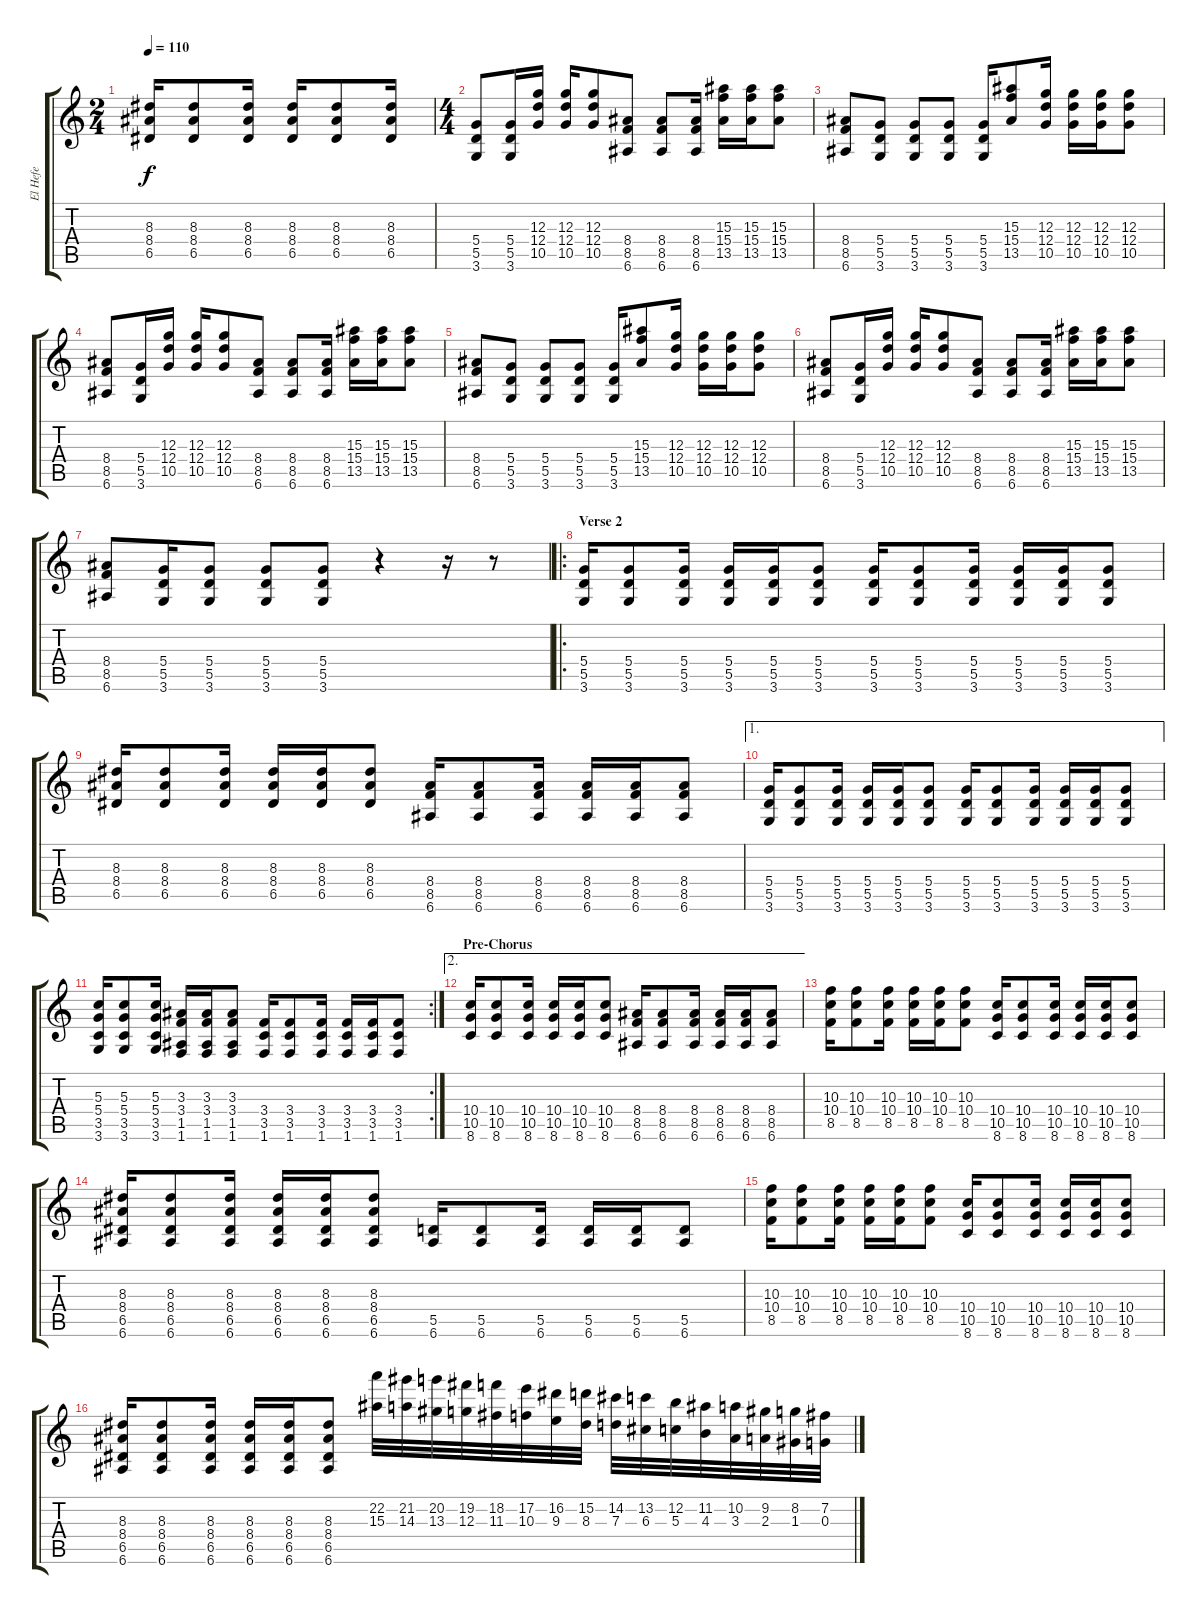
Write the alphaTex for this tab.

\track ("El Hefe" "El Hefe") {instrument overdrivenguitar}
\staff {score tabs}
\tuning (E4 B3 G3 D3 A2 E2) {hide}
\ts (2 4)
\tempo 110
\clef g2
\ks c
(8.3 8.4 6.5).16{dy f} (8.3 8.4 6.5).8 (8.3 8.4 6.5).16 (8.3 8.4 6.5).16 (8.3 8.4 6.5).8 (8.3 8.4 6.5).16 |
\ts (4 4)
(5.4 5.5 3.6).8 (5.4 5.5 3.6).16 (12.3 12.4 10.5).16 (12.3 12.4 10.5).16 (12.3 12.4 10.5).8 (8.4 8.5 6.6).8 (8.4 8.5 6.6).8 (8.4 8.5 6.6).16 (15.3 15.4 13.5).16 (15.3 15.4 13.5).16 (15.3 15.4 13.5).8 |
(8.4 8.5 6.6).8 (5.4 5.5 3.6).8 (5.4 5.5 3.6).8 (5.4 5.5 3.6).8 (5.4 5.5 3.6).16 (15.3 15.4 13.5).8 (12.3 12.4 10.5).16 (12.3 12.4 10.5).16 (12.3 12.4 10.5).16 (12.3 12.4 10.5).8 |
(8.4 8.5 6.6).8 (5.4 5.5 3.6).16 (12.3 12.4 10.5).16 (12.3 12.4 10.5).16 (12.3 12.4 10.5).8 (8.4 8.5 6.6).8 (8.4 8.5 6.6).8 (8.4 8.5 6.6).16 (15.3 15.4 13.5).16 (15.3 15.4 13.5).16 (15.3 15.4 13.5).8 |
(8.4 8.5 6.6).8 (5.4 5.5 3.6).8 (5.4 5.5 3.6).8 (5.4 5.5 3.6).8 (5.4 5.5 3.6).16 (15.3 15.4 13.5).8 (12.3 12.4 10.5).16 (12.3 12.4 10.5).16 (12.3 12.4 10.5).16 (12.3 12.4 10.5).8 |
(8.4 8.5 6.6).8 (5.4 5.5 3.6).16 (12.3 12.4 10.5).16 (12.3 12.4 10.5).16 (12.3 12.4 10.5).8 (8.4 8.5 6.6).8 (8.4 8.5 6.6).8 (8.4 8.5 6.6).16 (15.3 15.4 13.5).16 (15.3 15.4 13.5).16 (15.3 15.4 13.5).8 |
(8.4 8.5 6.6).8 (5.4 5.5 3.6).16 (5.4 5.5 3.6).8 (5.4 5.5 3.6).8 (5.4 5.5 3.6).8 r.4 r.16 r.8 |
\ro
\section ("" "Verse 2")
(5.4 5.5 3.6).16 (5.4 5.5 3.6).8 (5.4 5.5 3.6).16 (5.4 5.5 3.6).16 (5.4 5.5 3.6).16 (5.4 5.5 3.6).8 (5.4 5.5 3.6).16 (5.4 5.5 3.6).8 (5.4 5.5 3.6).16 (5.4 5.5 3.6).16 (5.4 5.5 3.6).16 (5.4 5.5 3.6).8 |
(8.3 8.4 6.5).16 (8.3 8.4 6.5).8 (8.3 8.4 6.5).16 (8.3 8.4 6.5).16 (8.3 8.4 6.5).16 (8.3 8.4 6.5).8 (8.4 8.5 6.6).16 (8.4 8.5 6.6).8 (8.4 8.5 6.6).16 (8.4 8.5 6.6).16 (8.4 8.5 6.6).16 (8.4 8.5 6.6).8 |
\ae 1
(5.4 5.5 3.6).16{instrument overdrivenguitar} (5.4 5.5 3.6).8 (5.4 5.5 3.6).16 (5.4 5.5 3.6).16 (5.4 5.5 3.6).16 (5.4 5.5 3.6).8 (5.4 5.5 3.6).16 (5.4 5.5 3.6).8 (5.4 5.5 3.6).16 (5.4 5.5 3.6).16 (5.4 5.5 3.6).16 (5.4 5.5 3.6).8 |
\rc 2
(5.3 5.4 3.5 3.6).16 (5.3 5.4 3.5 3.6).8 (5.3 5.4 3.5 3.6).16 (3.3 3.4 1.5 1.6).16 (3.3 3.4 1.5 1.6).16 (3.3 3.4 1.5 1.6).8 (3.4 3.5 1.6).16 (3.4 3.5 1.6).8 (3.4 3.5 1.6).16 (3.4 3.5 1.6).16 (3.4 3.5 1.6).16 (3.4 3.5 1.6).8 |
\ae 2
\section ("" "Pre-Chorus")
(10.4 10.5 8.6).16 (10.4 10.5 8.6).8 (10.4 10.5 8.6).16 (10.4 10.5 8.6).16 (10.4 10.5 8.6).16 (10.4 10.5 8.6).8 (8.4 8.5 6.6).16 (8.4 8.5 6.6).8 (8.4 8.5 6.6).16 (8.4 8.5 6.6).16 (8.4 8.5 6.6).16 (8.4 8.5 6.6).8 |
(10.3 10.4 8.5).16 (10.3 10.4 8.5).8 (10.3 10.4 8.5).16 (10.3 10.4 8.5).16 (10.3 10.4 8.5).16 (10.3 10.4 8.5).8 (10.4 10.5 8.6).16 (10.4 10.5 8.6).8 (10.4 10.5 8.6).16 (10.4 10.5 8.6).16 (10.4 10.5 8.6).16 (10.4 10.5 8.6).8 |
(8.3 8.4 6.5 6.6).16 (8.3 8.4 6.5 6.6).8 (8.3 8.4 6.5 6.6).16 (8.3 8.4 6.5 6.6).16 (8.3 8.4 6.5 6.6).16 (8.3 8.4 6.5 6.6).8 (5.5 6.6).16 (5.5 6.6).8 (5.5 6.6).16 (5.5 6.6).16 (5.5 6.6).16 (5.5 6.6).8 |
(10.3 10.4 8.5).16 (10.3 10.4 8.5).8 (10.3 10.4 8.5).16 (10.3 10.4 8.5).16 (10.3 10.4 8.5).16 (10.3 10.4 8.5).8 (10.4 10.5 8.6).16 (10.4 10.5 8.6).8 (10.4 10.5 8.6).16 (10.4 10.5 8.6).16 (10.4 10.5 8.6).16 (10.4 10.5 8.6).8 |
(8.3 8.4 6.5 6.6).16 (8.3 8.4 6.5 6.6).8 (8.3 8.4 6.5 6.6).16 (8.3 8.4 6.5 6.6).16 (8.3 8.4 6.5 6.6).16 (8.3 8.4 6.5 6.6).8 (22.2 15.3).32 (21.2 14.3).32 (20.2 13.3).32 (19.2 12.3).32 (18.2 11.3).32 (17.2 10.3).32 (16.2 9.3).32 (15.2 8.3).32 (14.2 7.3).32 (13.2 6.3).32 (12.2 5.3).32 (11.2 4.3).32 (10.2 3.3).32 (9.2 2.3).32 (8.2 1.3).32 (7.2 0.3).32
